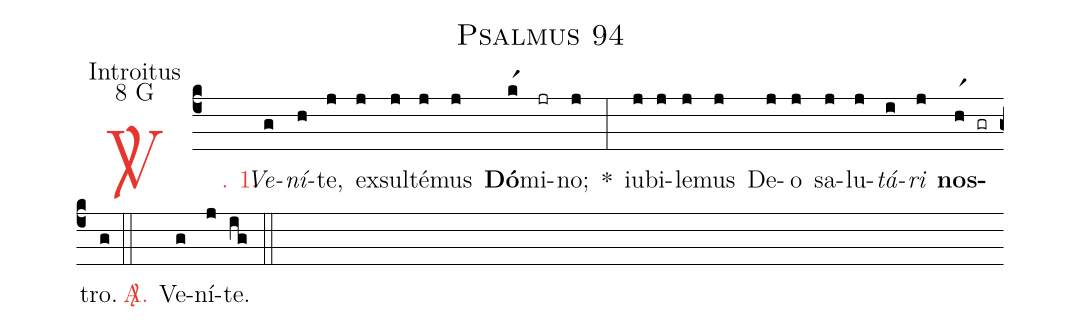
name: Psalmus 94;
office-part: Introitus;
mode: 8;
mode-differentia: G;
%%
(c4)

<c><sp>V/</sp>. 1.</c>() <i>Ve</i>(g)<i>ní</i>(h)te,(j) ex(j)sul(j)té(j)mus(j) <b>Dó</b>(kr1)mi(jr)no;(j) *(:) iu(j)bi(j)le(j)mus(j) De(j)o(j) sa(j)lu(j)<i>tá</i>(i)<i>ri</i>(j) <b>nos</b>(hr1 gr)tro.(g)

(::)

<c><sp>A/</sp>.</c>() Ve(g)ní(j)te.(ig)

(::)
